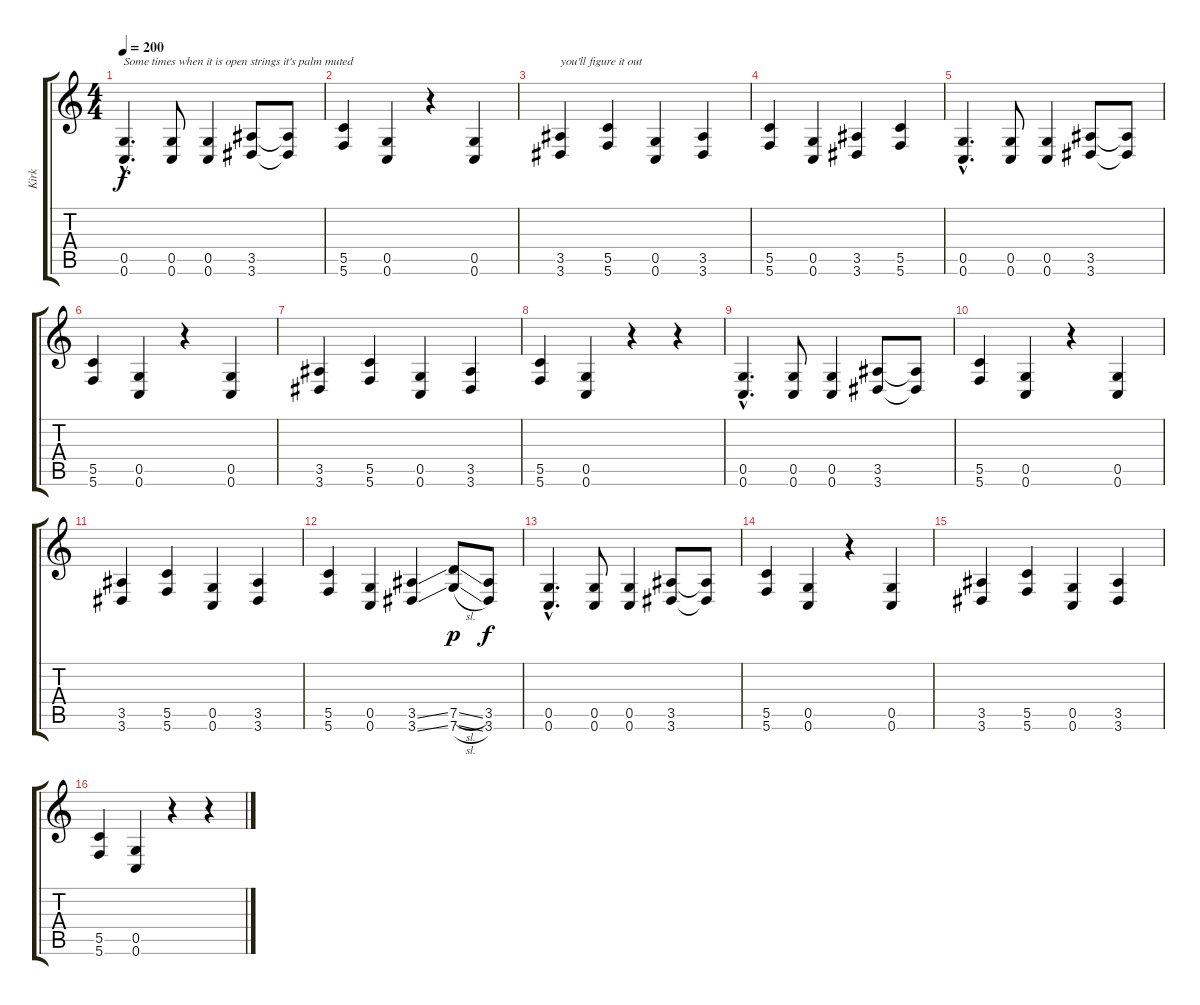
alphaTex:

\track ("Kirk" "Kirk") {instrument overdrivenguitar}
\staff {score tabs}
\tuning (D4 A3 F3 C3 G2 C2) {hide}
\ts (4 4)
\tempo 200
\clef g2
\ks c
(0.5{hac} 0.6{hac}).4{d txt "Some times when it is open strings it's palm muted" dy f instrument overdrivenguitar} (0.5 0.6).8 (0.5 0.6).4 (3.5 3.6).8 (3.5{t} 3.6{t}).8 |
(5.5 5.6).4 (0.5 0.6).4 r.4 (0.5 0.6).4 |
(3.5 3.6).4{txt "you'll figure it out"} (5.5 5.6).4 (0.5 0.6).4 (3.5 3.6).4 |
(5.5 5.6).4 (0.5 0.6).4 (3.5 3.6).4 (5.5 5.6).4 |
(0.5{hac} 0.6{hac}).4{d} (0.5 0.6).8 (0.5 0.6).4 (3.5 3.6).8 (3.5{t} 3.6{t}).8 |
(5.5 5.6).4 (0.5 0.6).4 r.4 (0.5 0.6).4 |
(3.5 3.6).4 (5.5 5.6).4 (0.5 0.6).4 (3.5 3.6).4 |
(5.5 5.6).4 (0.5 0.6).4 r.4 r.4 |
(0.5{hac} 0.6{hac}).4{d} (0.5 0.6).8 (0.5 0.6).4 (3.5 3.6).8 (3.5{t} 3.6{t}).8 |
(5.5 5.6).4 (0.5 0.6).4 r.4 (0.5 0.6).4 |
(3.5 3.6).4 (5.5 5.6).4 (0.5 0.6).4 (3.5 3.6).4 |
(5.5 5.6).4 (0.5 0.6).4 (3.5{ss} 3.6{ss}).4 (7.5{sl} 7.6{sl}).8{dy p} (3.5 3.6).8{dy f} |
(0.5{hac} 0.6{hac}).4{d} (0.5 0.6).8 (0.5 0.6).4 (3.5 3.6).8 (3.5{t} 3.6{t}).8 |
(5.5 5.6).4 (0.5 0.6).4 r.4 (0.5 0.6).4 |
(3.5 3.6).4 (5.5 5.6).4 (0.5 0.6).4 (3.5 3.6).4 |
(5.5 5.6).4 (0.5 0.6).4 r.4 r.4
